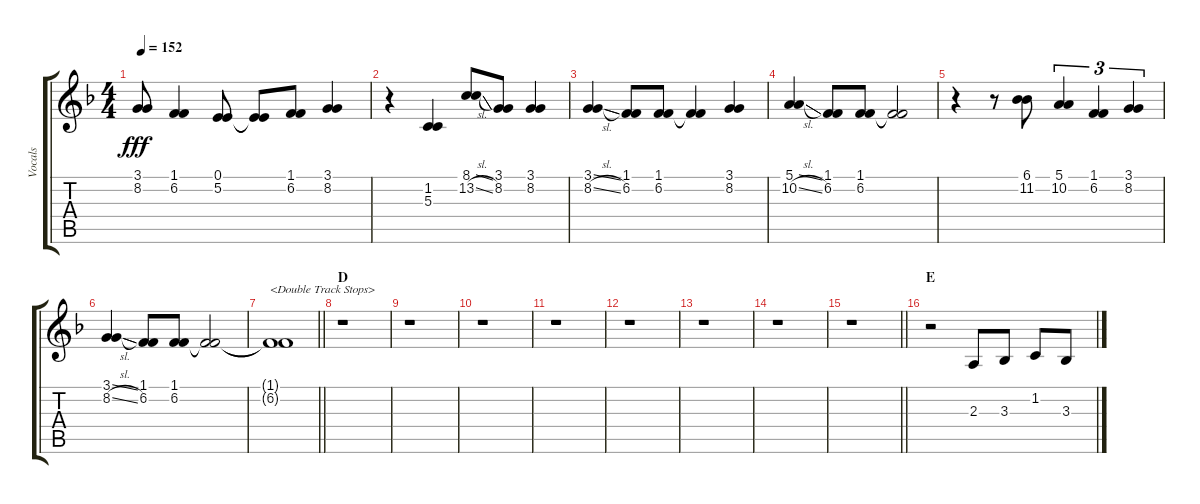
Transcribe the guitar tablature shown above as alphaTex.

\track ("Vocals" "Vocals") {instrument voiceoohs}
\staff {score tabs}
\tuning (E4 B3 G3 D3 A2 E2) {hide}
\ts (4 4)
\tempo 152
\clef g2
\ks f
(3.1{t} 8.2{t}).8{dy fff} (1.1 6.2).4 (0.1 5.2).8 (0.1{t} 5.2{t}).8 (1.1 6.2).8 (3.1 8.2).4 |
r.4 (1.2 5.3).4 (8.1{sl} 13.2{sl}).8 (3.1 8.2).8 (3.1 8.2).4 |
(3.1{sl} 8.2{sl}).4 (1.1 6.2).8 (1.1 6.2).8 (1.1{t} 6.2{t}).4 (3.1 8.2).4 |
(5.1{sl} 10.2{sl}).4 (1.1 6.2).8 (1.1 6.2).8 (1.1{t} 6.2{t}).2 |
r.4 r.8 (6.1 11.2).8 (5.1 10.2).4{tu (3 2)} (1.1 6.2).4{tu (3 2)} (3.1 8.2).4{tu (3 2)} |
(3.1{sl} 8.2{sl}).4 (1.1 6.2).8 (1.1 6.2).8 (1.1{t} 6.2{t}).2 |
\barLineRight lightlight
(1.1{t} 6.2{t}).1{txt "<Double Track Stops>"} |
\section ("" "D")
r.1 |
r.1 |
r.1 |
r.1 |
r.1 |
r.1 |
r.1 |
\barLineRight lightlight
r.1 |
\section ("" "E")
r.2 2.3.8 3.3.8 1.2.8 3.3{sl}.8
